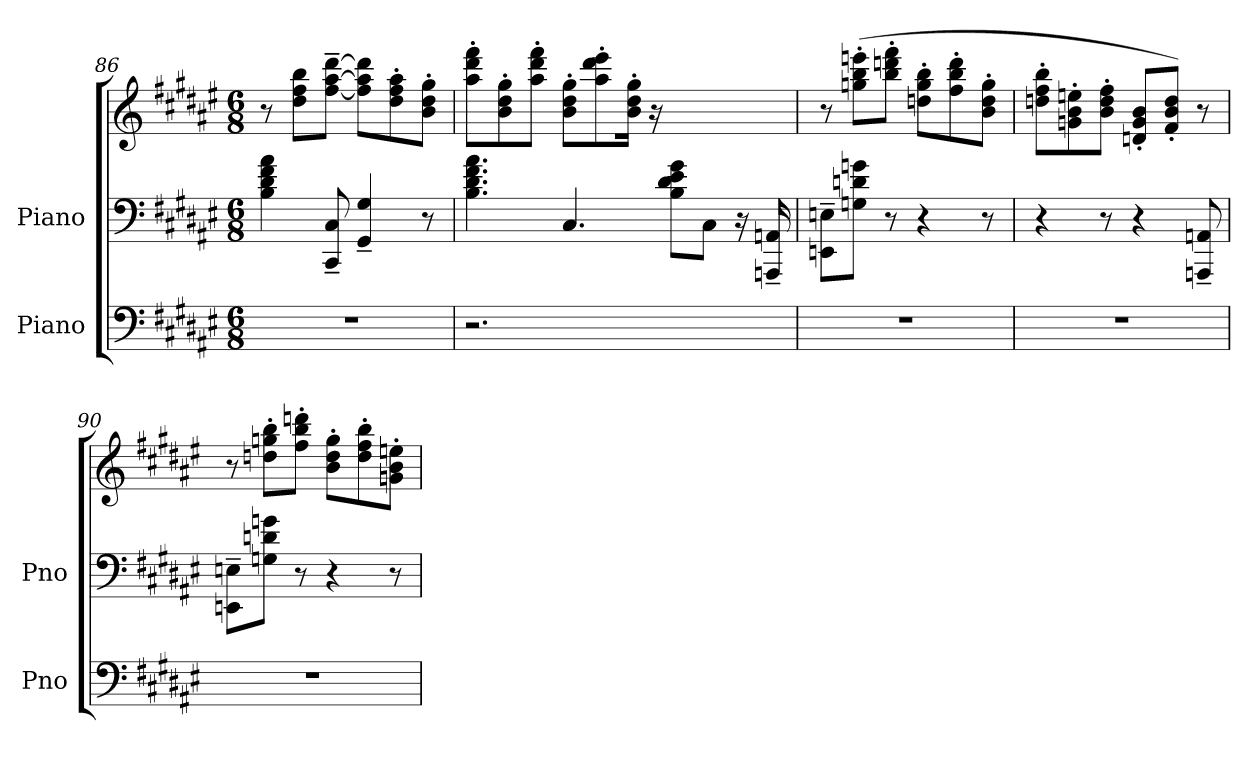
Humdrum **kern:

**kern	**kern	**kern
*part2	*part1	*part1
*staff3	*staff2	*staff1
*I"Piano	*I"Piano	*
*I'Pno	*I'Pno	*
*clefF4	*clefF4	*clefG2
*k[f#c#g#d#a#e#]	*k[f#c#g#d#a#e#]	*k[f#c#g#d#a#e#]
*M6/8	*M6/8	*M6/8
=86	=86	=86
2.r	4B\ 4d#\ 4f#\ 4a#\	8r
.	.	8dd#\ 8ff#\ 8bb\L
.	8CC#/~ 8C#/~	[8ff#\~ [8aa#\~ [8ddd#\~J
.	4GG#/~ 4G#/~	8ff#\] 8aa#\] 8ddd#\]L
.	.	8dd#\' 8ff#\' 8aa#\'
.	8r	8b\' 8dd#\' 8gg#\'J
=87	=87	=87
2.r	4.B\ 4.d#\ 4.f#\ 4.a#\	8aa#\' 8ddd#\' 8fff#\'L
.	.	8b\' 8dd#\' 8gg#\'
.	.	8aa#\' 8ddd#\' 8fff#\'J
.	4.C#/	8b\' 8dd#\' 8gg#\'L
.	.	8aa#\' 8ddd#\' 8eee#\'
.	.	16b\' 16dd#\' 16gg#\'Jk
.	.	16r
4.ryy	8B\ 8d#\ 8e#\ 8g#\L	4.ryy
.	8C#\J	.
.	16r	.
.	16AAAn/~ 16AAn/~	.
=88	=88	=88
2.r	8EEn\~ 8En\~L	8r
.	8Gn\ 8dn\ 8gn\J	(>8ggn\' 8bb\' 8eeen\'L
.	8r	8bb\' 8dddn\' 8fff#\'J
.	4r	8ddn\' 8gg\' 8bb\'L
.	.	8ff#\' 8bb\' 8ddd\'
.	8r	8b\' 8dd\' 8gg\'J
=89	=89	=89
2.r	4r	8ddn\' 8ff#\' 8bb\'L
.	.	8gn\' 8b\' 8een\'
.	8r	8b\' 8dd\' 8ff#\'J
.	4r	8dn/' 8g/' 8b/'L
.	.	8f#/' 8b/' 8dd/'J)
.	8AAAn/~ 8AAn/~	8r
!!LO:PB:g=z
=90	=90	=90
2.r	8EEn\~ 8En\~L	8r
.	8Gn\ 8dn\ 8gn\J	8ddn\' 8ggn\' 8bb\'L
.	8r	8ff#\' 8bb\' 8dddn\'J
.	4r	8b\' 8dd\' 8gg\'L
.	.	8dd\' 8ff#\' 8bb\'
.	8r	8gn\' 8b\' 8een\'J
=	=	=
*-	*-	*-
